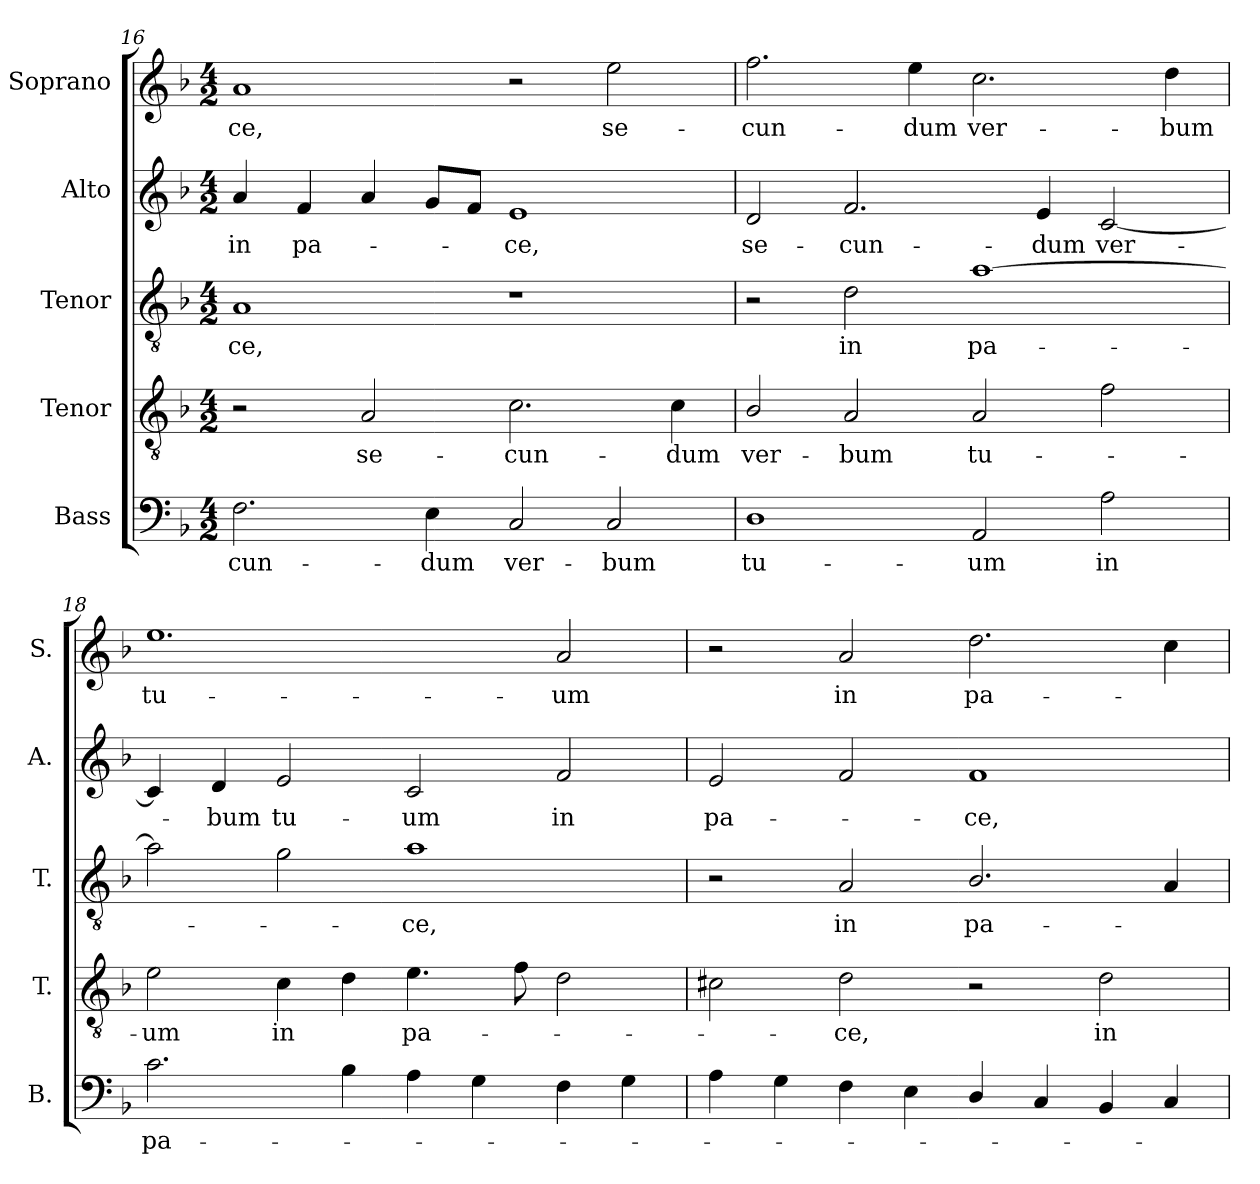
**kern	**text	**kern	**text	**kern	**text	**kern	**text	**kern	**text
*part5	*part5	*part4	*part4	*part3	*part3	*part2	*part2	*part1	*part1
*staff5	*staff5	*staff4	*staff4	*staff3	*staff3	*staff2	*staff2	*staff1	*staff1
*I"Bass	*	*I"Tenor	*	*I"Tenor	*	*I"Alto	*	*I"Soprano	*
*I'B.	*	*I'T.	*	*I'T.	*	*I'A.	*	*I'S.	*
*clefF4	*	*clefGv2	*	*clefGv2	*	*clefG2	*	*clefG2	*
*	*	*ITrd7c12	*	*ITrd7c12	*	*	*	*	*
*k[b-]	*	*k[b-]	*	*k[b-]	*	*k[b-]	*	*k[b-]	*
*F:	*	*F:	*	*F:	*	*F:	*	*F:	*
*M4/2	*	*M4/2	*	*M4/2	*	*M4/2	*	*M4/2	*
=16	=16	=16	=16	=16	=16	=16	=16	=16	=16
!	!LO:LY:b:color=#000000	!	!	!	!	!	!	!	!
!	!	!	!	!	!LO:LY:b:color=#000000	!	!	!	!
!	!	!	!	!	!	!	!LO:LY:b:color=#000000	!	!
!	!	!	!	!	!	!	!	!	!LO:LY:b:color=#000000
2.Fi\	-cun-	2r	.	1AAi	-ce,	4ai/	in	1ai	-ce,
!	!	!	!	!	!	!	!LO:LY:b:color=#000000	!	!
.	.	.	.	.	.	4fi/	pa-	.	.
!	!	!	!LO:LY:b:color=#000000	!	!	!	!	!	!
.	.	2AAi/	se-	.	.	4ai/	.	.	.
!	!LO:LY:b:color=#000000	!	!	!	!	!	!	!	!
4Ei\	-dum	.	.	.	.	8gi/L	.	.	.
.	.	.	.	.	.	8fi/J	.	.	.
!	!LO:LY:b:color=#000000	!	!	!	!	!	!	!	!
!	!	!	!LO:LY:b:color=#000000	!	!	!	!	!	!
!	!	!	!	!	!	!	!LO:LY:b:color=#000000	!	!
2Ci/	ver-	2.Ci\	-cun-	1r	.	1ei	-ce,	2r	.
!	!LO:LY:b:color=#000000	!	!	!	!	!	!	!	!
!	!	!	!	!	!	!	!	!	!LO:LY:b:color=#000000
2Ci/	-bum	.	.	.	.	.	.	2eei\	se-
!	!	!	!LO:LY:b:color=#000000	!	!	!	!	!	!
.	.	4Ci\	-dum	.	.	.	.	.	.
=17	=17	=17	=17	=17	=17	=17	=17	=17	=17
!	!LO:LY:b:color=#000000	!	!	!	!	!	!	!	!
!	!	!	!LO:LY:b:color=#000000	!	!	!	!	!	!
!	!	!	!	!	!	!	!LO:LY:b:color=#000000	!	!
!	!	!	!	!	!	!	!	!	!LO:LY:b:color=#000000
1Di	tu-	2BB-i/	ver-	2r	.	2di/	se-	2.ffi\	-cun-
!	!	!	!LO:LY:b:color=#000000	!	!	!	!	!	!
!	!	!	!	!	!LO:LY:b:color=#000000	!	!	!	!
!	!	!	!	!	!	!	!LO:LY:b:color=#000000	!	!
.	.	2AAi/	-bum	2Di\	in	2.fi/	-cun-	.	.
!	!	!	!	!	!	!	!	!	!LO:LY:b:color=#000000
.	.	.	.	.	.	.	.	4eei\	-dum
!	!LO:LY:b:color=#000000	!	!	!	!	!	!	!	!
!	!	!	!LO:LY:b:color=#000000	!	!	!	!	!	!
!	!	!	!	!	!LO:LY:b:color=#000000	!	!	!	!
!	!	!	!	!	!	!	!	!	!LO:LY:b:color=#000000
2AAi/	-um	2AAi/	tu-	[1Ai	pa-	.	.	2.cci\	ver-
!	!	!	!	!	!	!	!LO:LY:b:color=#000000	!	!
.	.	.	.	.	.	4ei/	-dum	.	.
!	!LO:LY:b:color=#000000	!	!	!	!	!	!	!	!
!	!	!	!	!	!	!	!LO:LY:b:color=#000000	!	!
2Ai\	in	2Fi\	.	.	.	[2ci/	ver-	.	.
!	!	!	!	!	!	!	!	!	!LO:LY:b:color=#000000
.	.	.	.	.	.	.	.	4ddi\	-bum
!!LO:LB:g=z
=18	=18	=18	=18	=18	=18	=18	=18	=18	=18
!	!LO:LY:b:color=#000000	!	!	!	!	!	!	!	!
!	!	!	!LO:LY:b:color=#000000	!	!	!	!	!	!
!	!	!	!	!	!	!	!	!	!LO:LY:b:color=#000000
2.ci\	pa-	2Ei\	-um	2Ai\]	.	4ci/]	.	1.eei	tu-
!	!	!	!	!	!	!	!LO:LY:b:color=#000000	!	!
.	.	.	.	.	.	4di/	-bum	.	.
!	!	!	!LO:LY:b:color=#000000	!	!	!	!	!	!
!	!	!	!	!	!	!	!LO:LY:b:color=#000000	!	!
.	.	4Ci\	in	2Gi\	.	2ei/	tu-	.	.
4B-i\	.	4Di\	.	.	.	.	.	.	.
!	!	!	!LO:LY:b:color=#000000	!	!	!	!	!	!
!	!	!	!	!	!LO:LY:b:color=#000000	!	!	!	!
!	!	!	!	!	!	!	!LO:LY:b:color=#000000	!	!
4Ai\	.	4.Ei\	pa-	1Ai	-ce,	2ci/	-um	.	.
4Gi\	.	.	.	.	.	.	.	.	.
.	.	8Fi\	.	.	.	.	.	.	.
!	!	!	!	!	!	!	!LO:LY:b:color=#000000	!	!
!	!	!	!	!	!	!	!	!	!LO:LY:b:color=#000000
4Fi\	.	2Di\	.	.	.	2fi/	in	2ai/	-um
4Gi\	.	.	.	.	.	.	.	.	.
=19	=19	=19	=19	=19	=19	=19	=19	=19	=19
!	!	!	!	!	!	!	!LO:LY:b:color=#000000	!	!
4Ai\	.	2C#Xi\	.	2r	.	2ei/	pa-	2r	.
4Gi\	.	.	.	.	.	.	.	.	.
!	!	!	!LO:LY:b:color=#000000	!	!	!	!	!	!
!	!	!	!	!	!LO:LY:b:color=#000000	!	!	!	!
!	!	!	!	!	!	!	!	!	!LO:LY:b:color=#000000
4Fi\	.	2Di\	-ce,	2AAi/	in	2fi/	.	2ai/	in
4Ei\	.	.	.	.	.	.	.	.	.
!	!	!	!	!	!LO:LY:b:color=#000000	!	!	!	!
!	!	!	!	!	!	!	!LO:LY:b:color=#000000	!	!
!	!	!	!	!	!	!	!	!	!LO:LY:b:color=#000000
4Di/	.	2r	.	2.BB-i/	pa-	1fi	-ce,	2.ddi\	pa-
4Ci/	.	.	.	.	.	.	.	.	.
!	!	!	!LO:LY:b:color=#000000	!	!	!	!	!	!
4BB-i/	.	2Di\	in	.	.	.	.	.	.
4Ci/	.	.	.	4AAi/	.	.	.	4cci\	.
=	=	=	=	=	=	=	=	=	=
*-	*-	*-	*-	*-	*-	*-	*-	*-	*-
